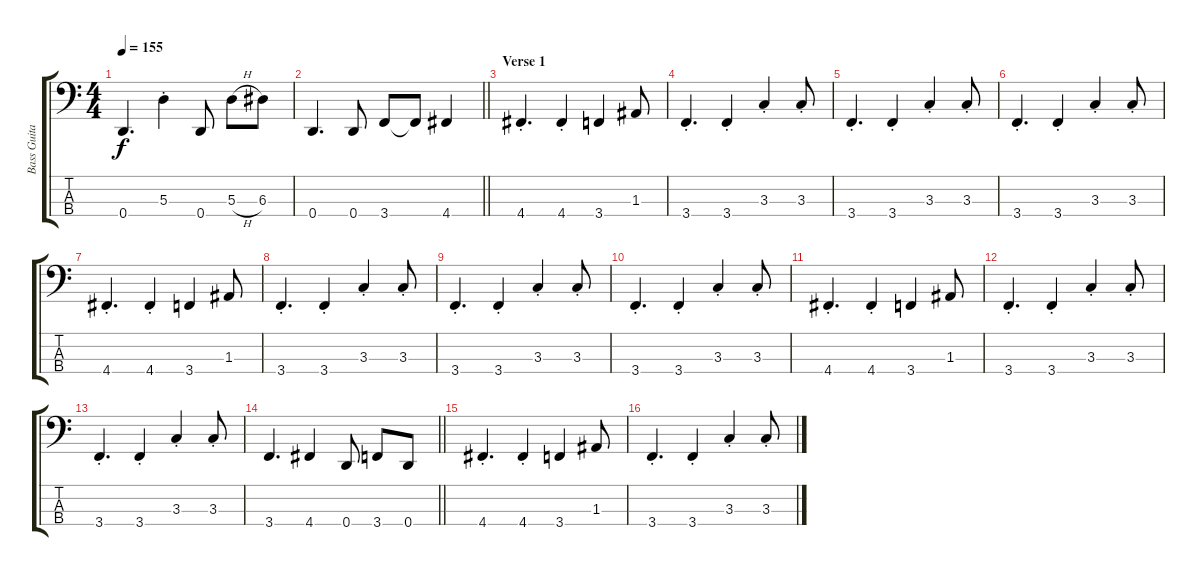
\track ("Bass Guitar" "Bass Guita") {instrument electricbassfinger}
\staff {score tabs}
\tuning (G2 D2 A1 D1) {hide}
\ts (4 4)
\tempo 155
\clef f4
\ks c
0.4.4{d dy f} 5.3{st}.4 0.4.8 5.3{h}.8 6.3.8 |
\barLineRight lightlight
0.4.4{d} 0.4.8 3.4.8 3.4{t}.8 4.4.4 |
\section ("" "Verse 1")
4.4{st}.4{d} 4.4{st}.4 3.4.4 1.3.8 |
3.4{st}.4{d} 3.4{st}.4 3.3{st}.4 3.3{st}.8 |
3.4{st}.4{d} 3.4{st}.4 3.3{st}.4 3.3{st}.8 |
3.4{st}.4{d} 3.4{st}.4 3.3{st}.4 3.3{st}.8 |
4.4{st}.4{d} 4.4{st}.4 3.4.4 1.3.8 |
3.4{st}.4{d} 3.4{st}.4 3.3{st}.4 3.3{st}.8 |
3.4{st}.4{d} 3.4{st}.4 3.3{st}.4 3.3{st}.8 |
3.4{st}.4{d} 3.4{st}.4 3.3{st}.4 3.3{st}.8 |
4.4{st}.4{d} 4.4{st}.4 3.4.4 1.3.8 |
3.4{st}.4{d} 3.4{st}.4 3.3{st}.4 3.3{st}.8 |
3.4{st}.4{d} 3.4{st}.4 3.3{st}.4 3.3{st}.8 |
\barLineRight lightlight
3.4.4{d} 4.4.4 0.4.8 3.4.8 0.4.8 |
4.4{st}.4{d} 4.4{st}.4 3.4.4 1.3.8 |
3.4{st}.4{d} 3.4{st}.4 3.3{st}.4 3.3{st}.8
